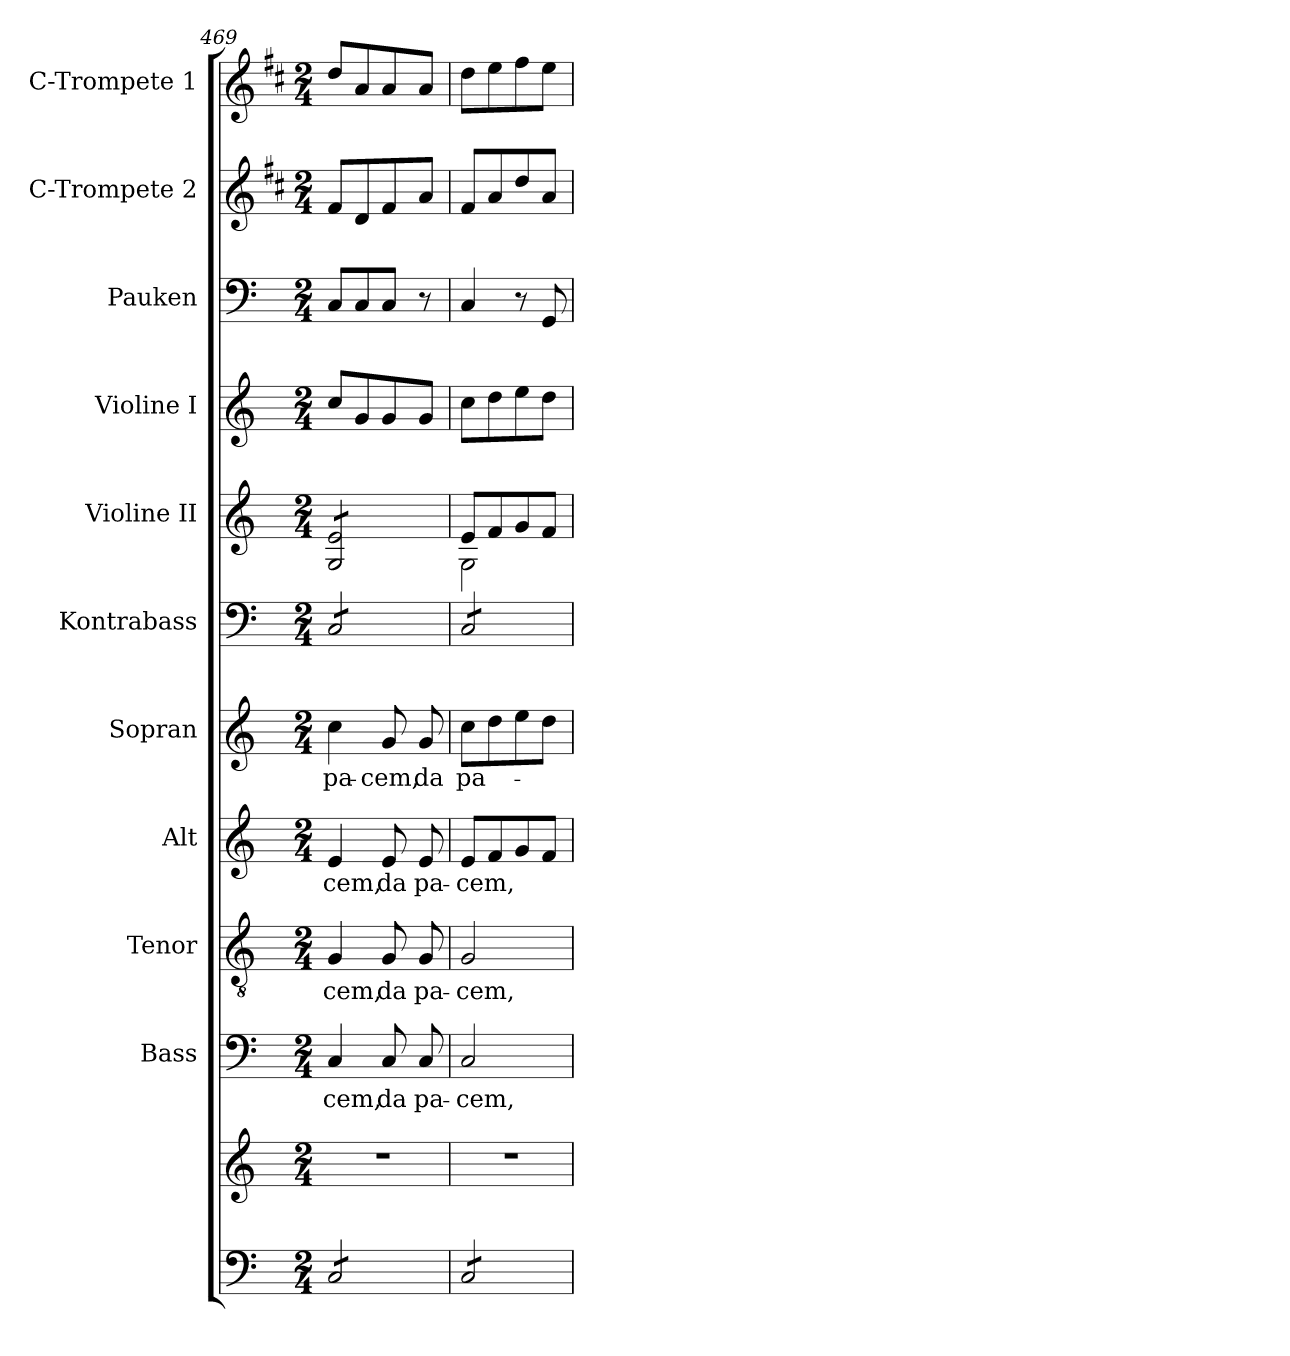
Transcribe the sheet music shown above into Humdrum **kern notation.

**kern	**kern	**kern	**text	**kern	**text	**kern	**text	**kern	**text	**kern	**kern	**kern	**kern	**kern	**kern
*part11	*part11	*part10	*part10	*part9	*part9	*part8	*part8	*part7	*part7	*part6	*part5	*part4	*part3	*part2	*part1
*staff12	*staff11	*staff10	*staff10	*staff9	*staff9	*staff8	*staff8	*staff7	*staff7	*staff6	*staff5	*staff4	*staff3	*staff2	*staff1
*	*	*I"Bass	*	*I"Tenor	*	*I"Alt	*	*I"Sopran	*	*I"Kontrabass	*I"Violine II	*I"Violine I	*I"Pauken	*I"C-Trompete 2	*I"C-Trompete 1
*	*	*I'B.	*	*I'T.	*	*I'A.	*	*I'S.	*	*I'Kb.	*I'Vl. II	*I'Vl. I	*I'Pk.	*I'C Trp. 2	*I'C Trp. 1
*clefF4	*clefG2	*clefF4	*	*clefGv2	*	*clefG2	*	*clefG2	*	*clefF4	*clefG2	*clefG2	*clefF4	*clefG2	*clefG2
*	*	*	*	*	*	*	*	*	*	*ITrd7c12	*	*	*	*ITrd1c2	*ITrd1c2
*k[]	*k[]	*k[]	*	*k[]	*	*k[]	*	*k[]	*	*k[]	*k[]	*k[]	*k[]	*k[]	*k[]
*C:	*C:	*C:	*	*C:	*	*C:	*	*C:	*	*C:	*C:	*C:	*C:	*C:	*C:
*M2/4	*M2/4	*M2/4	*	*M2/4	*	*M2/4	*	*M2/4	*	*M2/4	*M2/4	*M2/4	*M2/4	*M2/4	*M2/4
=469	=469	=469	=469	=469	=469	=469	=469	=469	=469	=469	=469	=469	=469	=469	=469
!	!	!	!LO:LY:b	!	!LO:LY:b	!	!LO:LY:b	!	!LO:LY:b	!	!	!	!	!	!
*tremolo	*	*	*	*	*	*	*	*	*	*	*	*	*	*	*
*	*	*	*	*	*	*	*	*	*	*tremolo	*	*	*	*	*
*	*	*	*	*	*	*	*	*	*	*	*tremolo	*	*	*	*
8C/L	2r	4C/	-cem,	4G/	-cem,	4e/	-cem,	4cc\	pa-	8CC/L	8G/ 8e/L	8cc/L	8C/L	8e/L	8cc/L
8C/	.	.	.	.	.	.	.	.	.	8CC/	8G/ 8e/	8g/	8C/	8c/	8g/
!	!	!	!LO:LY:b	!	!LO:LY:b	!	!LO:LY:b	!	!LO:LY:b	!	!	!	!	!	!
8C/	.	8C/	da	8G/	da	8e/	da	8g/	-cem,	8CC/	8G/ 8e/	8g/	8C/J	8e/	8g/
!	!	!	!LO:LY:b	!	!LO:LY:b	!	!LO:LY:b	!	!LO:LY:b	!	!	!	!	!	!
8C/J	.	8C/	pa-	8G/	pa-	8e/	pa-	8g/	da	8CC/J	8G/ 8e/J	8g/J	8r	8g/J	8g/J
*	*	*	*	*	*	*	*	*	*	*	*Xtremolo	*	*	*	*
=470	=470	=470	=470	=470	=470	=470	=470	=470	=470	=470	=470	=470	=470	=470	=470
!	!	!	!LO:LY:b	!	!LO:LY:b	!	!LO:LY:b	!	!LO:LY:b	!	!	!	!	!	!
*	*	*	*	*	*	*	*	*	*	*	*^	*	*	*	*
8C/L	2r	2C/	-cem,	2G/	-cem,	8e/L	-cem,	8cc\L	pa-	8CC/L	8e/L	2G\	8cc\L	4C/	8e/L	8cc\L
8C/	.	.	.	.	.	8f/	.	8dd\	.	8CC/	8f/	.	8dd\	.	8g/	8dd\
8C/	.	.	.	.	.	8g/	.	8ee\	.	8CC/	8g/	.	8ee\	8r	8cc/	8ee\
8C/J	.	.	.	.	.	8f/J	.	8dd\J	.	8CC/J	8f/J	.	8dd\J	8GG/	8g/J	8dd\J
*	*	*	*	*	*	*	*	*	*	*Xtremolo	*	*	*	*	*	*
*Xtremolo	*	*	*	*	*	*	*	*	*	*	*	*	*	*	*	*
*	*	*	*	*	*	*	*	*	*	*	*v	*v	*	*	*	*
=	=	=	=	=	=	=	=	=	=	=	=	=	=	=	=
*-	*-	*-	*-	*-	*-	*-	*-	*-	*-	*-	*-	*-	*-	*-	*-
